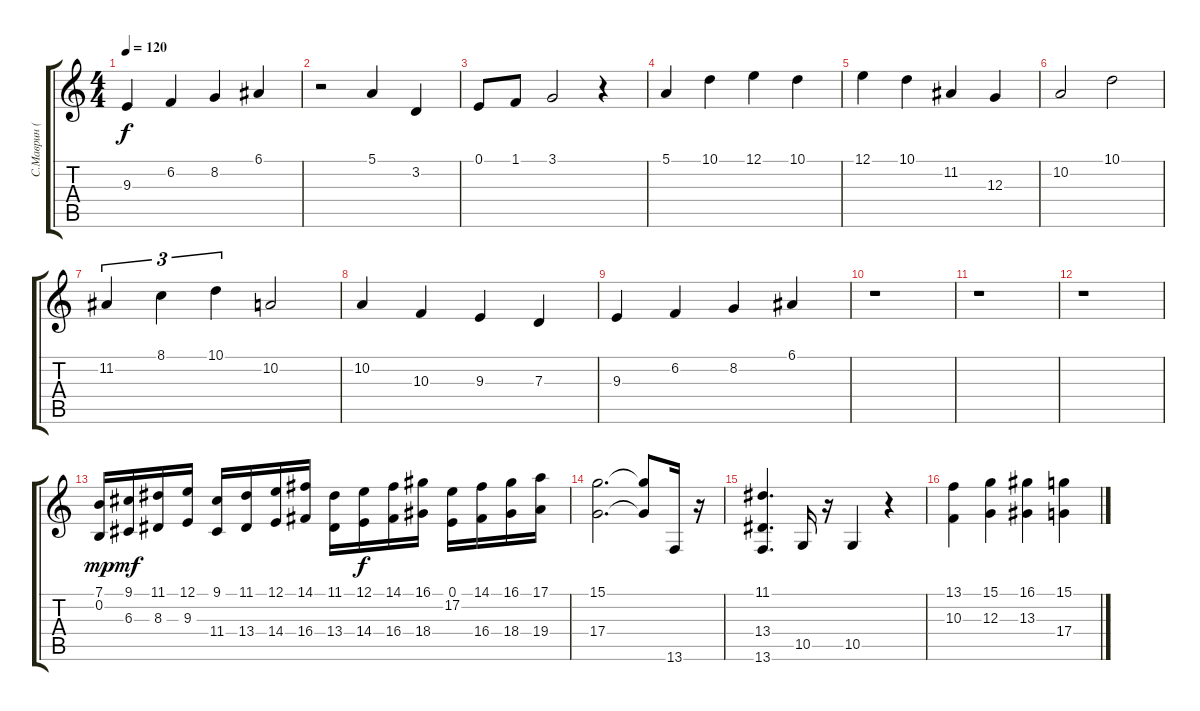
\track ("С.Маврин (синтезатор)" "С.Маврин (") {instrument stringensemble1}
\staff {score tabs}
\tuning (E4 B3 G3 D3 A2 E2) {hide}
\ts (4 4)
\tempo 120
\clef g2
\ks c
9.3.4{dy f} 6.2.4 8.2.4 6.1.4 |
r.2 5.1.4 3.2.4 |
0.1.8 1.1.8 3.1.2 r.4 |
5.1.4 10.1.4 12.1.4 10.1.4 |
12.1.4 10.1.4 11.2.4 12.3.4 |
10.2.2 10.1.2 |
11.2.4{tu (3 2)} 8.1.4{tu (3 2)} 10.1.4{tu (3 2)} 10.2.2 |
10.2.4 10.3.4 9.3.4 7.3.4 |
9.3.4 6.2.4 8.2.4 6.1.4 |
r.1 |
r.1 |
r.1 |
(7.1 0.2).16{dy mp} (9.1 6.3).16{dy mf} (11.1 8.3).16 (12.1 9.3).16 (9.1 11.4).16 (11.1 13.4).16 (12.1 14.4).16 (14.1 16.4).16 (11.1 13.4).16 (12.1 14.4).16{dy f} (14.1 16.4).16 (16.1 18.4).16 (0.1 17.2).16 (14.1 16.4).16 (16.1 18.4).16 (17.1 19.4).16 |
(15.1 17.4).2{d} (15.1{t} 17.4{t}).8 13.6.16 r.16 |
(11.1 13.4 13.6).4{d} 10.5.16 r.16 10.5.4 r.4 |
(13.1 10.3).4 (15.1 12.3).4 (16.1 13.3).4 (15.1 17.4).4
